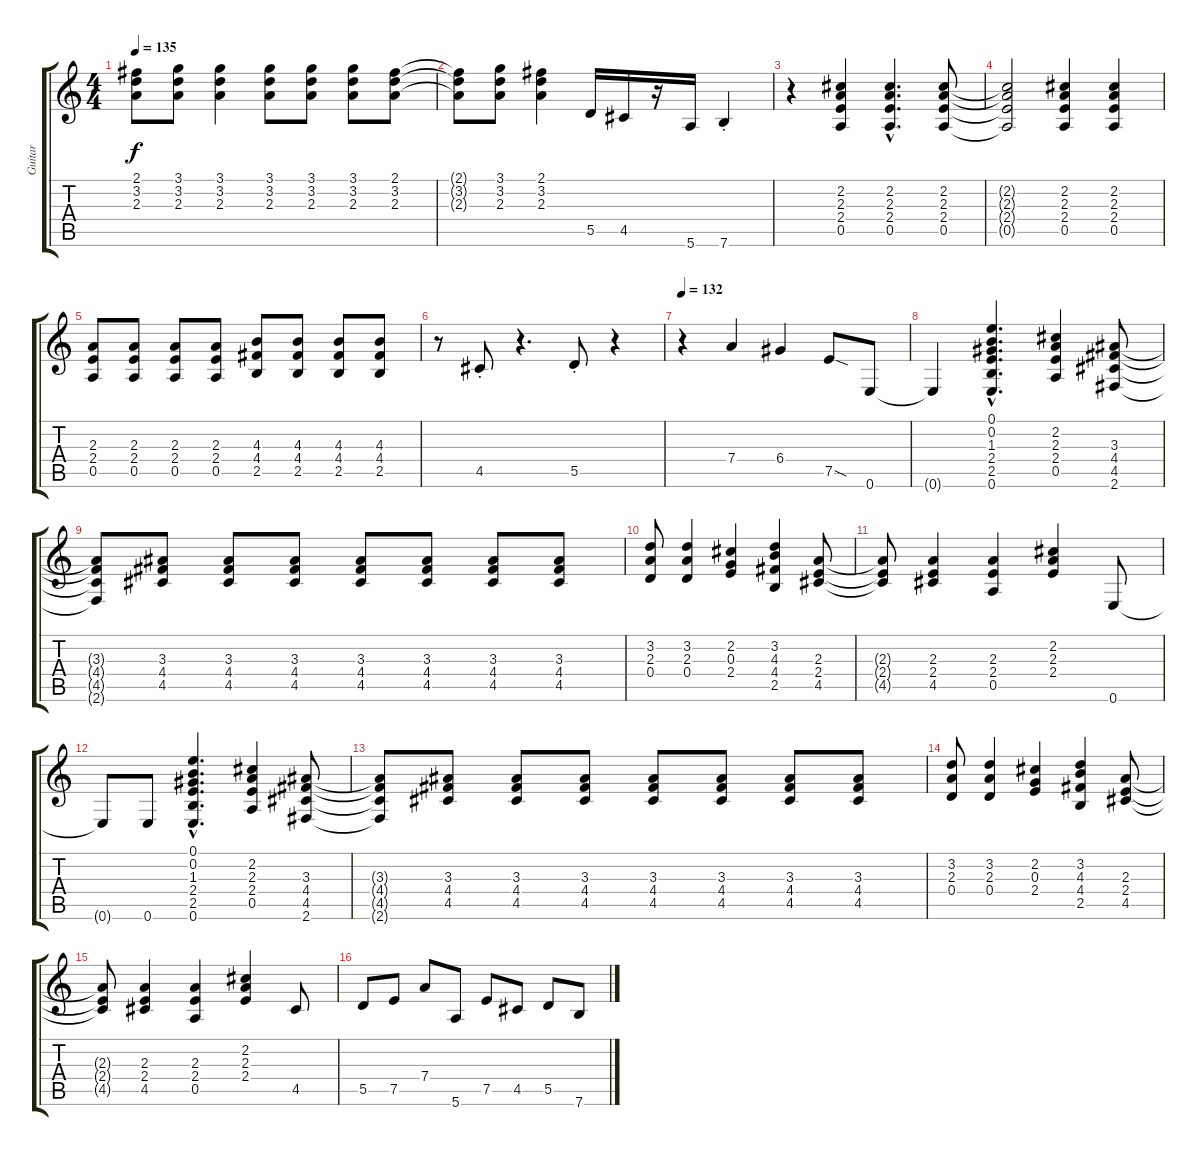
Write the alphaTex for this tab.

\track ("Guitar" "Guitar") {instrument overdrivenguitar}
\staff {score tabs}
\tuning (E4 B3 G3 D3 A2 E2) {hide}
\ts (4 4)
\tempo 135
\clef g2
\ks c
(2.1{t} 3.2{t} 2.3{t}).8{dy f} (3.1 3.2 2.3).8 (3.1 3.2 2.3).4 (3.1 3.2 2.3).8 (3.1 3.2 2.3).8 (3.1 3.2 2.3).8 (2.1 3.2 2.3).8 |
(2.1{t} 3.2{t} 2.3{t}).8 (3.1 3.2 2.3).8 (2.1 3.2 2.3).4 5.5.16 4.5.16 r.16 5.6.16 7.6{st}.4 |
r.4 (2.2 2.3 2.4 0.5).4 (2.2{hac} 2.3{hac} 2.4{hac} 0.5{hac}).4{d} (2.2 2.3 2.4 0.5).8 |
(2.2{t} 2.3{t} 2.4{t} 0.5{t}).2 (2.2 2.3 2.4 0.5).4 (2.2 2.3 2.4 0.5).4 |
(2.3 2.4 0.5).8 (2.3 2.4 0.5).8 (2.3 2.4 0.5).8 (2.3 2.4 0.5).8 (4.3 4.4 2.5).8 (4.3 4.4 2.5).8 (4.3 4.4 2.5).8 (4.3 4.4 2.5).8 |
r.8 4.5{st}.8 r.4{d} 5.5{st}.8 r.4 |
\tempo 132
r.4 7.4.4 6.4.4 7.5{sod}.8 0.6.8 |
0.6{t}.4 (0.1{hac} 0.2{hac} 1.3{hac} 2.4{hac} 2.5{hac} 0.6{hac}).4{d} (2.2 2.3 2.4 0.5).4 (3.3 4.4 4.5 2.6).8 |
(3.3{t} 4.4{t} 4.5{t} 2.6{t}).8 (3.3 4.4 4.5).8 (3.3 4.4 4.5).8 (3.3 4.4 4.5).8 (3.3 4.4 4.5).8 (3.3 4.4 4.5).8 (3.3 4.4 4.5).8 (3.3 4.4 4.5).8 |
(3.2 2.3 0.4).8 (3.2 2.3 0.4).4 (2.2 0.3 2.4).4 (3.2 4.3 4.4 2.5).4 (2.3 2.4 4.5).8 |
(2.3{t} 2.4{t} 4.5{t}).8 (2.3 2.4 4.5).4 (2.3 2.4 0.5).4 (2.2 2.3 2.4).4 0.6.8 |
0.6{t}.8 0.6.8 (0.1{hac} 0.2{hac} 1.3{hac} 2.4{hac} 2.5{hac} 0.6{hac}).4{d} (2.2 2.3 2.4 0.5).4 (3.3 4.4 4.5 2.6).8 |
(3.3{t} 4.4{t} 4.5{t} 2.6{t}).8 (3.3 4.4 4.5).8 (3.3 4.4 4.5).8 (3.3 4.4 4.5).8 (3.3 4.4 4.5).8 (3.3 4.4 4.5).8 (3.3 4.4 4.5).8 (3.3 4.4 4.5).8 |
(3.2 2.3 0.4).8 (3.2 2.3 0.4).4 (2.2 0.3 2.4).4 (3.2 4.3 4.4 2.5).4 (2.3 2.4 4.5).8 |
(2.3{t} 2.4{t} 4.5{t}).8 (2.3 2.4 4.5).4 (2.3 2.4 0.5).4 (2.2 2.3 2.4).4 4.5.8 |
5.5.8 7.5.8 7.4.8 5.6.8 7.5.8 4.5.8 5.5.8 7.6.8
